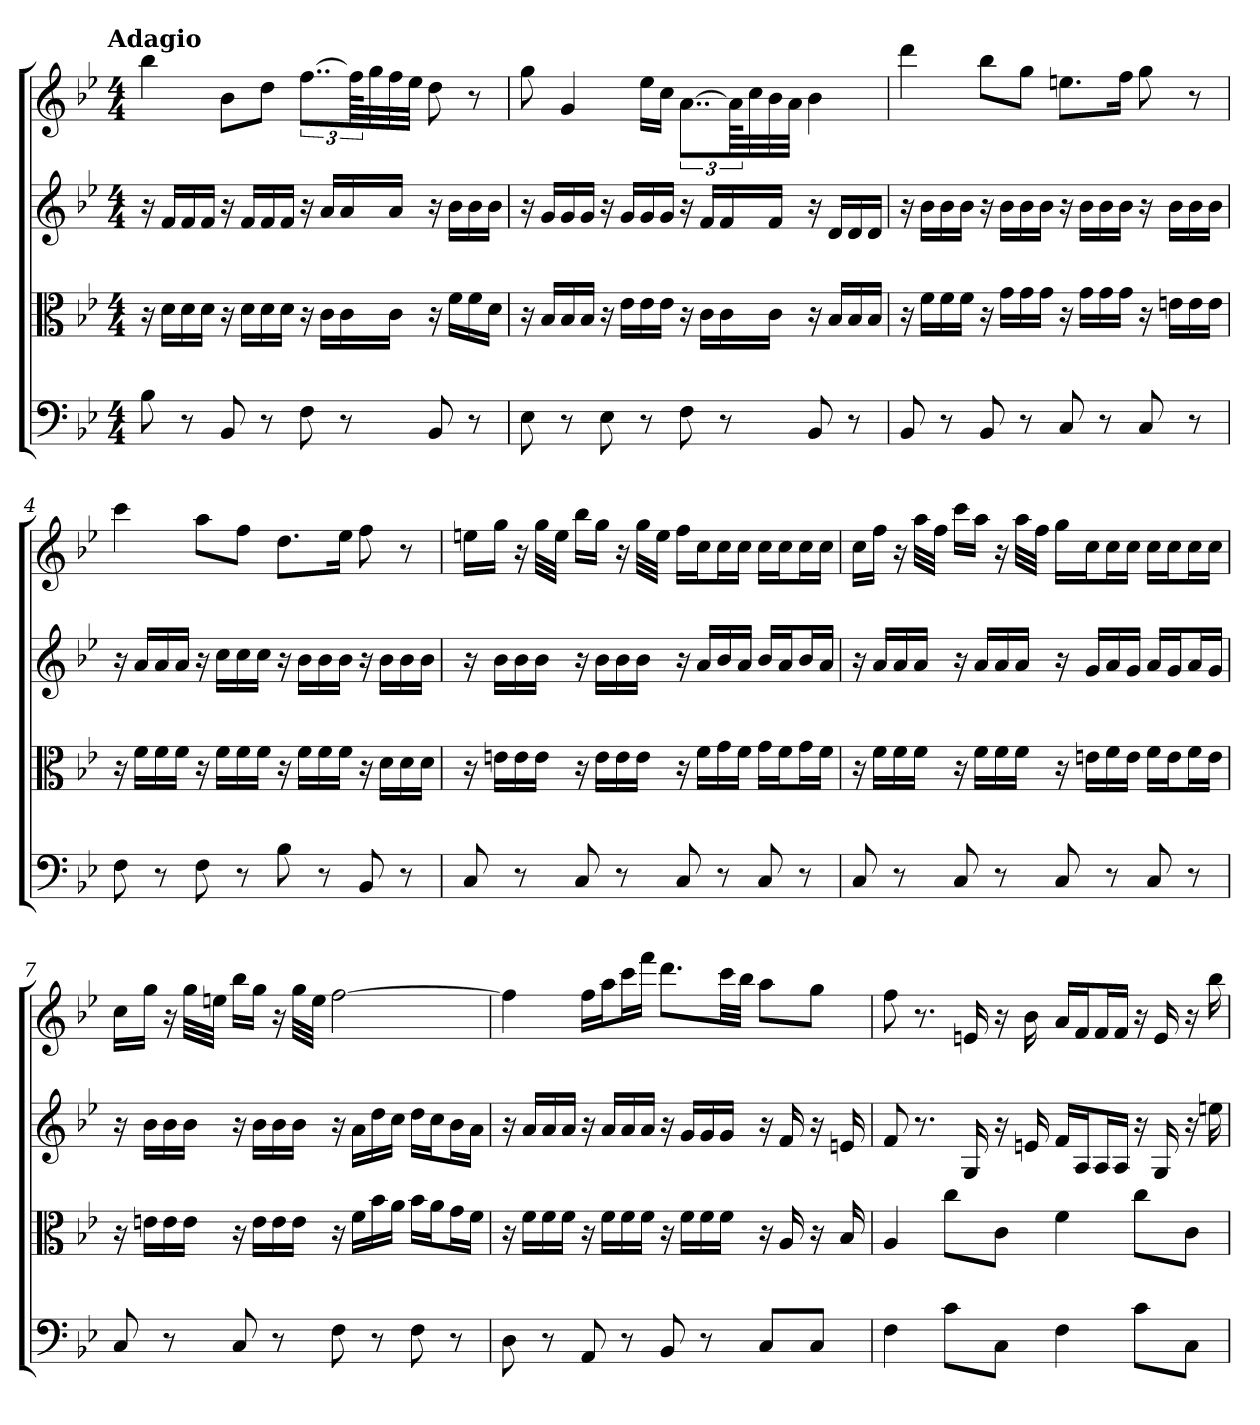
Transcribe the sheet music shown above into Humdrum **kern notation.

**kern	**kern	**kern	**kern
*part4	*part3	*part2	*part1
*staff4	*staff3	*staff2	*staff1
*clefF4	*clefC3	*	*
*k[b-e-]	*k[b-e-]	*k[b-e-]	*k[b-e-]
*B-:	*B-:	*B-:	*B-:
!!LO:TX:omd:t=Adagio
*M4/4	*M4/4	*M4/4	*M4/4
*MM56	*MM56	*MM56	*MM56
=	=	=	=
8B-	16r	16r	4bb-
.	16d\LL	16fLL	.
8r	16d\	16f	.
.	16d\JJ	16fJJ	.
8BB-	16r	16r	8b-L
.	16d\LL	16fLL	.
8r	16d\	16f	8ddJ
.	16d\JJ	16fJJ	.
8F	16r	16r	[12..ffL
.	16c\LL	16aLL	.
8r	16c\	16a	.
.	.	.	96ffKLL]
.	.	.	32gg
.	16c\JJ	16aJJ	32ff
.	.	.	32ee-JJJ
8BB-	16r	16r	8dd
.	16f\LL	16b-LL	.
8r	16f\	16b-	8r
.	16d\JJ	16b-JJ	.
=2	=2	=2	=2
8E-	16r	16r	8gg
.	16B-/LL	16gLL	.
8r	16B-/	16g	4g
.	16B-/JJ	16gJJ	.
8E-	16r	16r	.
.	16e-\LL	16gLL	.
8r	16e-\	16g	16ee-LL
.	16e-\JJ	16gJJ	16ccJJ
8F	16r	16r	[12..aL
.	16c\LL	16fLL	.
8r	16c\	16f	.
.	.	.	96aKLL]
.	.	.	32cc
.	16c\JJ	16fJJ	32b-
.	.	.	32aJJJ
8BB-	16r	16r	4b-
.	16B-/LL	16dLL	.
8r	16B-/	16d	.
.	16B-/JJ	16dJJ	.
=3	=3	=3	=3
8BB-	16r	16r	4ddd
.	16f\LL	16b-LL	.
8r	16f\	16b-	.
.	16f\JJ	16b-JJ	.
8BB-	16r	16r	8bb-L
.	16g\LL	16b-LL	.
8r	16g\	16b-	8ggJ
.	16g\JJ	16b-JJ	.
8C	16r	16r	8.eenL
.	16g\LL	16b-LL	.
8r	16g\	16b-	.
.	16g\JJ	16b-JJ	16ffJk
8C	16r	16r	8gg
.	16en\LL	16b-LL	.
8r	16e\	16b-	8r
.	16e\JJ	16b-JJ	.
=4	=4	=4	=4
8F	16r	16r	4ccc
.	16f\LL	16aLL	.
8r	16f\	16a	.
.	16f\JJ	16aJJ	.
8F	16r	16r	8aaL
.	16f\LL	16ccLL	.
8r	16f\	16cc	8ffJ
.	16f\JJ	16ccJJ	.
8B-	16r	16r	8.ddL
.	16f\LL	16b-LL	.
8r	16f\	16b-	.
.	16f\JJ	16b-JJ	16ee-Jk
8BB-	16r	16r	8ff
.	16d\LL	16b-LL	.
8r	16d\	16b-	8r
.	16d\JJ	16b-JJ	.
=5	=5	=5	=5
8C	16r	16r	16eenLL
.	16en\LL	16b-LL	16ggJJ
8r	16e\	16b-	16r
.	16e\JJ	16b-JJ	32ggLLL
.	.	.	32eeJJJ
8C	16r	16r	16bb-LL
.	16e\LL	16b-LL	16ggJJ
8r	16e\	16b-	16r
.	16e\JJ	16b-JJ	32ggLLL
.	.	.	32eeJJJ
8C	16r	16r	16ffLL
.	16f\LL	16aLL	16ccJ
8r	16g\	16b-	16ccL
.	16f\JJ	16aJJ	16ccJJ
8C	16g\LL	16b-LL	16ccLL
.	16f\J	16aJ	16ccJ
8r	16g\L	16b-L	16ccL
.	16f\JJ	16aJJ	16ccJJ
=6	=6	=6	=6
8C	16r	16r	16ccLL
.	16f\LL	16aLL	16ffJJ
8r	16f\	16a	16r
.	16f\JJ	16aJJ	32aaLLL
.	.	.	32ffJJJ
8C	16r	16r	16cccLL
.	16f\LL	16aLL	16aaJJ
8r	16f\	16a	16r
.	16f\JJ	16aJJ	32aaLLL
.	.	.	32ffJJJ
8C	16r	16r	16ggLL
.	16en\LL	16gLL	16ccJ
8r	16f\	16a	16ccL
.	16e\JJ	16gJJ	16ccJJ
8C	16f\LL	16aLL	16ccLL
.	16e\J	16gJ	16ccJ
8r	16f\L	16aL	16ccL
.	16e\JJ	16gJJ	16ccJJ
=7	=7	=7	=7
8C	16r	16r	16ccLL
.	16en\LL	16b-LL	16ggJJ
8r	16e\	16b-	16r
.	16e\JJ	16b-JJ	32ggLLL
.	.	.	32eenJJJ
8C	16r	16r	16bb-LL
.	16e\LL	16b-LL	16ggJJ
8r	16e\	16b-	16r
.	16e\JJ	16b-JJ	32ggLLL
.	.	.	32eeJJJ
8F	16r	16r	[2ff
.	16f\LL	16aLL	.
8r	16b-\	16dd	.
.	16a\JJ	16ccJJ	.
8F	16b-\LL	16ddLL	.
.	16a\J	16ccJ	.
8r	16g\L	16b-L	.
.	16f\JJ	16aJJ	.
=8	=8	=8	=8
8D	16r	16r	4ff]
.	16f\LL	16aLL	.
8r	16f\	16a	.
.	16f\JJ	16aJJ	.
8AA	16r	16r	16ffLL
.	16f\LL	16aLL	16aaJ
8r	16f\	16a	16cccL
.	16f\JJ	16aJJ	16fffJJ
8BB-	16r	16r	8.dddL
.	16f\LL	16gLL	.
8r	16f\	16g	.
.	16f\JJ	16gJJ	32cccLL
.	.	.	32bb-JJJ
8C/L	16r	16r	8aaL
.	16A	16f	.
8C/J	16r	16r	8ggJ
.	16B-	16en	.
=9	=9	=9	=9
4F	4A	8f	8ff
.	.	8.r	8.r
8c\L	8cc\L	.	.
.	.	16G	16en
8C\J	8c\J	16r	16r
.	.	16en	16b-
4F	4f	16fLL	16aLL
.	.	16AJ	16fJ
.	.	16AL	16fL
.	.	16AJJ	16fJJ
8c\L	8cc\L	16r	16r
.	.	16G	16e
8C\J	8c\J	16r	16r
.	.	16een	16bb-
=	=	=	=
*-	*-	*-	*-
